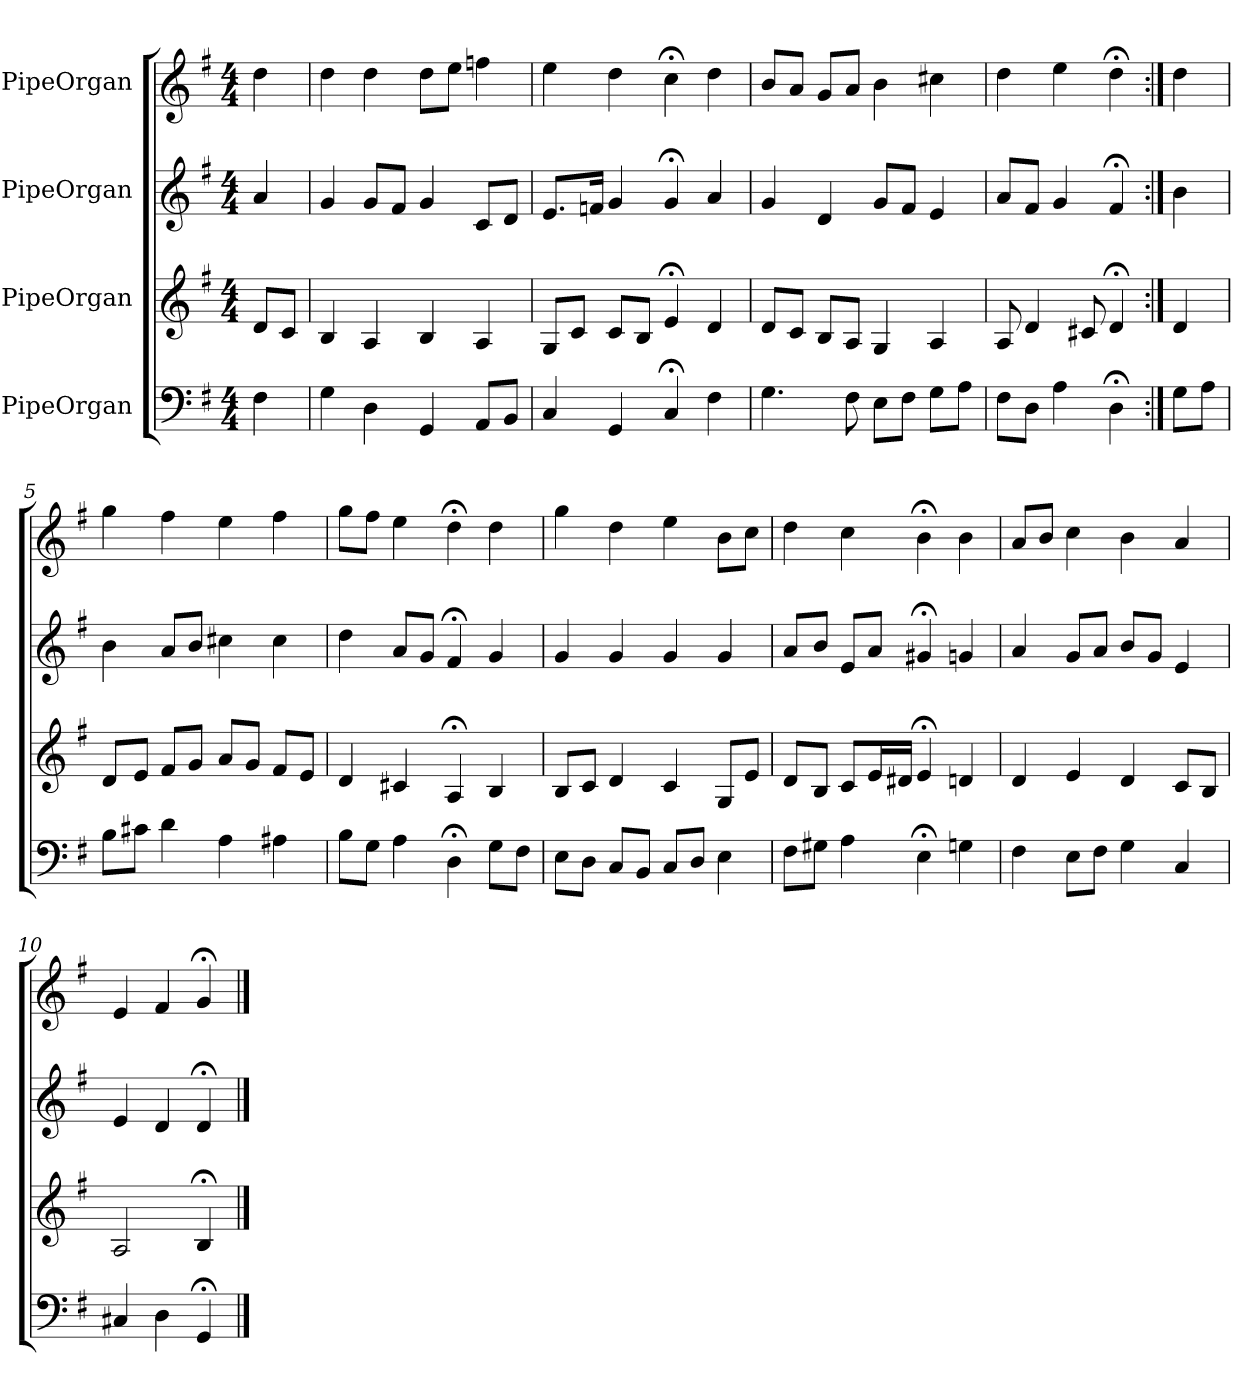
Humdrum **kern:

**kern	**kern	**kern	**kern
*part4	*part3	*part2	*part1
*staff4	*staff3	*staff2	*staff1
*I"PipeOrgan	*I"PipeOrgan	*I"PipeOrgan	*I"PipeOrgan
*k[f#]	*k[f#]	*k[f#]	*k[f#]
*G:	*G:	*G:	*G:
*M4/4	*M4/4	*M4/4	*M4/4
*MM60	*MM60	*MM60	*MM60
=	=	=	=
4F#	8dL	4a	4dd
.	8cJ	.	.
=1	=1	=1	=1
4G	4B	4g	4dd
4D	4A	8gL	4dd
.	.	8f#J	.
4GG	4B	4g	8ddL
.	.	.	8eeJ
8AAL	4A	8cL	4ffn
8BBJ	.	8dJ	.
=2	=2	=2	=2
4C	8GL	8.eL	4ee
.	8cJ	.	.
.	.	16fnJk	.
4GG	8cL	4g	4dd
.	8BJ	.	.
4C;<	4e;<	4g;<	4cc;<
4F#	4d	4a	4dd
=3	=3	=3	=3
4.G	8dL	4g	8bL
.	8cJ	.	8aJ
.	8BL	4d	8gL
8F#	8AJ	.	8aJ
8EL	4G	8gL	4b
8F#J	.	8f#J	.
8GL	4A	4e	4cc#X
8AJ	.	.	.
=4	=4	=4	=4
8F#L	8A	8aL	4dd
8DJ	4d	8f#J	.
4A	.	4g	4ee
.	8c#X	.	.
4D;<	4d;<	4f#;<	4dd;<
=:|!	=:|!	=:|!	=:|!
8GL	4d	4b	4dd
8AJ	.	.	.
=5	=5	=5	=5
8BL	8dL	4b	4gg
8c#XJ	8eJ	.	.
4d	8f#L	8aL	4ff#
.	8gJ	8bJ	.
4A	8aL	4cc#X	4ee
.	8gJ	.	.
4A#X	8f#L	4cc#	4ff#
.	8eJ	.	.
=6	=6	=6	=6
8BL	4d	4dd	8ggL
8GJ	.	.	8ff#J
4A	4c#X	8aL	4ee
.	.	8gJ	.
4D;<	4A;<	4f#;<	4dd;<
8GL	4B	4g	4dd
8F#J	.	.	.
=7	=7	=7	=7
8EL	8BL	4g	4gg
8DJ	8cJ	.	.
8CL	4d	4g	4dd
8BBJ	.	.	.
8CL	4c	4g	4ee
8DJ	.	.	.
4E	8GL	4g	8bL
.	8eJ	.	8ccJ
=8	=8	=8	=8
8F#L	8dL	8aL	4dd
8G#XJ	8BJ	8bJ	.
4A	8cL	8eL	4cc
.	16eL	8aJ	.
.	16d#XJJ	.	.
4E;<	4e;<	4g#X;<	4b;<
4Gn	4dn	4gn	4b
=9	=9	=9	=9
4F#	4d	4a	8aL
.	.	.	8bJ
8EL	4e	8gL	4cc
8F#J	.	8aJ	.
4G	4d	8bL	4b
.	.	8gJ	.
4C	8cL	4e	4a
.	8BJ	.	.
=10	=10	=10	=10
4C#X	2A	4e	4e
4D	.	4d	4f#
4GG;<	4B;<	4d;<	4g;<
==	==	==	==
*-	*-	*-	*-
